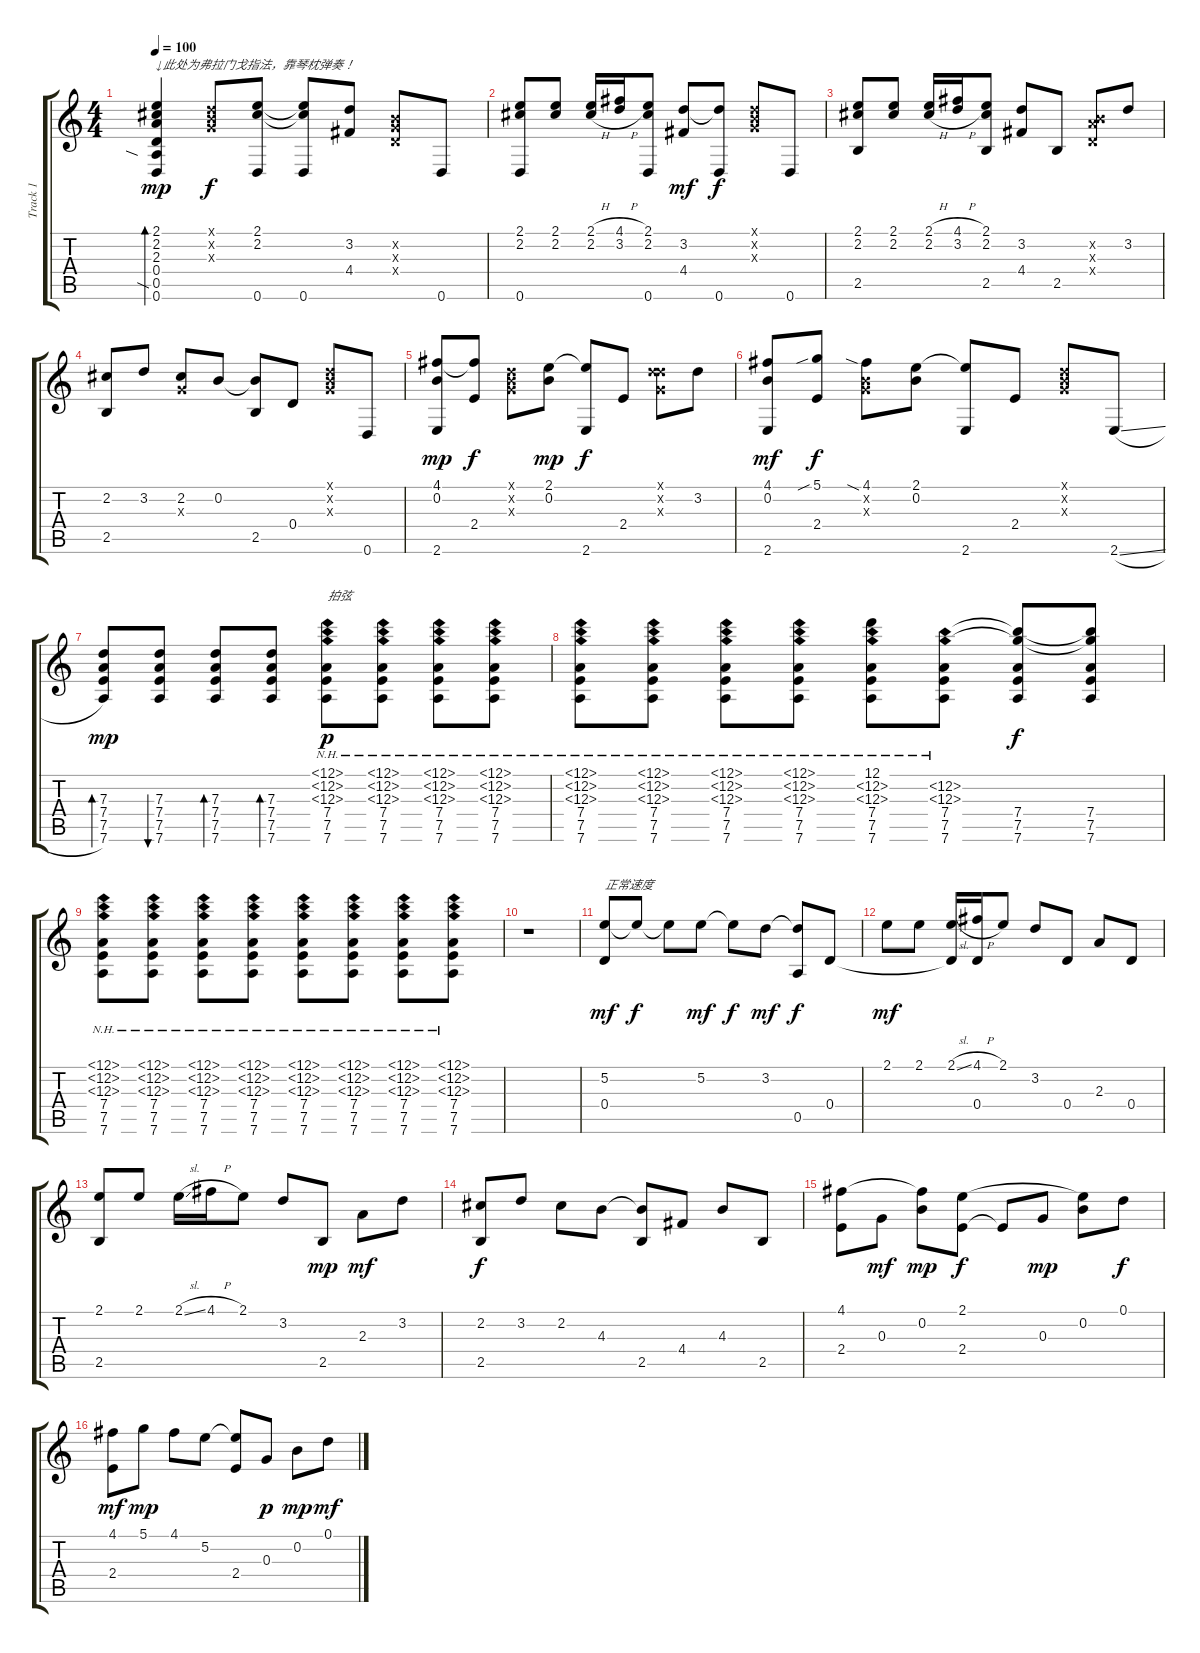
\track ("Track 1" "Track 1") {instrument acousticguitarsteel}
\staff {score tabs}
\tuning (D4 B3 G3 D3 A2 D2) {hide}
\ts (4 4)
\tempo 100
\clef g2
\ks c
(2.1 2.2 2.3 0.4 0.5{sia} 0.6).4{bd 240 txt "↓此处为弗拉门戈指法，靠琴枕弹奏！" dy mp} (0.1{x} 0.2{x} 0.3{x}).8{dy f} (2.1 2.2 0.6).8 (2.1{t} 2.2{t} 0.6).8 (3.2 4.4).8 (0.2{x} 0.3{x} 0.4{x}).8 0.6.8 |
(2.1 2.2 0.6).8 (2.1 2.2).8 (2.1{h} 2.2{h}).16 (4.1{h} 3.2{h}).16 (2.1 2.2 0.6).8 (3.2 4.4).8{dy mf} (3.2{t} 0.6).8{dy f} (0.1{x} 0.2{x} 0.3{x}).8 0.6.8 |
(2.1 2.2 2.5).8 (2.1 2.2).8 (2.1{h} 2.2{h}).16 (4.1{h} 3.2{h}).16 (2.1 2.2 2.5).8 (3.2 4.4).8 2.5.8 (0.2{x} 2.3{x} 0.4{x}).8 3.2.8 |
(2.2 2.5).8 3.2.8 (2.2 0.3{x}).8 0.2.8 (0.2{t} 2.5).8 0.4.8 (0.1{x} 0.2{x} 0.3{x}).8 0.6.8 |
(4.1 0.2 2.6).8{dy mp} (4.1{t} 2.4).8{dy f} (0.1{x} 0.2{x} 0.3{x}).8 (2.1 0.2).8{dy mp} (2.1{t} 2.6).8{dy f} 2.4.8 (0.1{x} 3.2{x} 0.3{x}).8 3.2.8 |
(4.1 0.2 2.6).8{dy mf} (5.1{sib} 2.4).8{dy f} (4.1{sia} 0.2{x} 0.3{x}).8 (2.1 0.2).8 (2.1{t} 2.6).8 2.4.8 (0.1{x} 0.2{x} 0.3{x}).8 2.6{sl}.8 |
(7.3 7.4 7.5 7.6).8{bd 30 dy mp} (7.3 7.4 7.5 7.6).8{bu 30} (7.3 7.4 7.5 7.6).8{bd 30} (7.3 7.4 7.5 7.6).8{bd 30} (12.1{nh} 12.2{nh} 12.3{nh} 7.4 7.5 7.6).8{txt "拍弦" dy p} (12.1{nh} 12.2{nh} 12.3{nh} 7.4 7.5 7.6).8 (12.1{nh} 12.2{nh} 12.3{nh} 7.4 7.5 7.6).8 (12.1{nh} 12.2{nh} 12.3{nh} 7.4 7.5 7.6).8 |
(12.1{nh} 12.2{nh} 12.3{nh} 7.4 7.5 7.6).8 (12.1{nh} 12.2{nh} 12.3{nh} 7.4 7.5 7.6).8 (12.1{nh} 12.2{nh} 12.3{nh} 7.4 7.5 7.6).8 (12.1{nh} 12.2{nh} 12.3{nh} 7.4 7.5 7.6).8 (12.1 12.2{nh} 12.3{nh} 7.4 7.5 7.6).8 (12.2{nh} 12.3{nh} 7.4 7.5 7.6).8 (12.2{t} 12.3{t} 7.4 7.5 7.6).8{dy f} (12.2{t} 12.3{t} 7.4 7.5 7.6).8 |
(12.1{nh} 12.2{nh} 12.3{nh} 7.4 7.5 7.6).8 (12.1{nh} 12.2{nh} 12.3{nh} 7.4 7.5 7.6).8 (12.1{nh} 12.2{nh} 12.3{nh} 7.4 7.5 7.6).8 (12.1{nh} 12.2{nh} 12.3{nh} 7.4 7.5 7.6).8 (12.1{nh} 12.2{nh} 12.3{nh} 7.4 7.5 7.6).8 (12.1{nh} 12.2{nh} 12.3{nh} 7.4 7.5 7.6).8 (12.1{nh} 12.2{nh} 12.3{nh} 7.4 7.5 7.6).8 (12.1{nh} 12.2{nh} 12.3{nh} 7.4 7.5 7.6).8 |
r.1 |
(5.2 0.4).8{txt "正常速度" dy mf} 5.2{t}.8{dy f} 5.2{t}.8 5.2.8{dy mf} 5.2{t}.8{dy f} 3.2.8{dy mf} (3.2{t} 0.5).8{dy f} 0.4.8 |
2.1.8{dy mf} 2.1.8 (2.1{sl} 0.4{t}).16 (4.1{h} 0.4).16 2.1.8 3.2.8 0.4.8 2.3.8 0.4.8 |
(2.1 2.5).8 2.1.8 2.1{sl}.16 4.1{h}.16 2.1.8 3.2.8 2.5.8{dy mp} 2.3.8{dy mf} 3.2.8 |
(2.2 2.5).8{dy f} 3.2.8 2.2.8 4.3.8 (4.3{t} 2.5).8 4.4.8 4.3.8 2.5.8 |
(4.1 2.4).8 0.3.8{dy mf} (4.1{t} 0.2).8{dy mp} (2.1 2.4).8{dy f} 2.4{t}.8 0.3.8{dy mp} (2.1{t} 0.2).8 0.1.8{dy f} |
(4.1 2.4).8{dy mf} 5.1.8{dy mp} 4.1.8 5.2.8 (5.2{t} 2.4).8 0.3.8{dy p} 0.2.8{dy mp} 0.1.8{dy mf}
